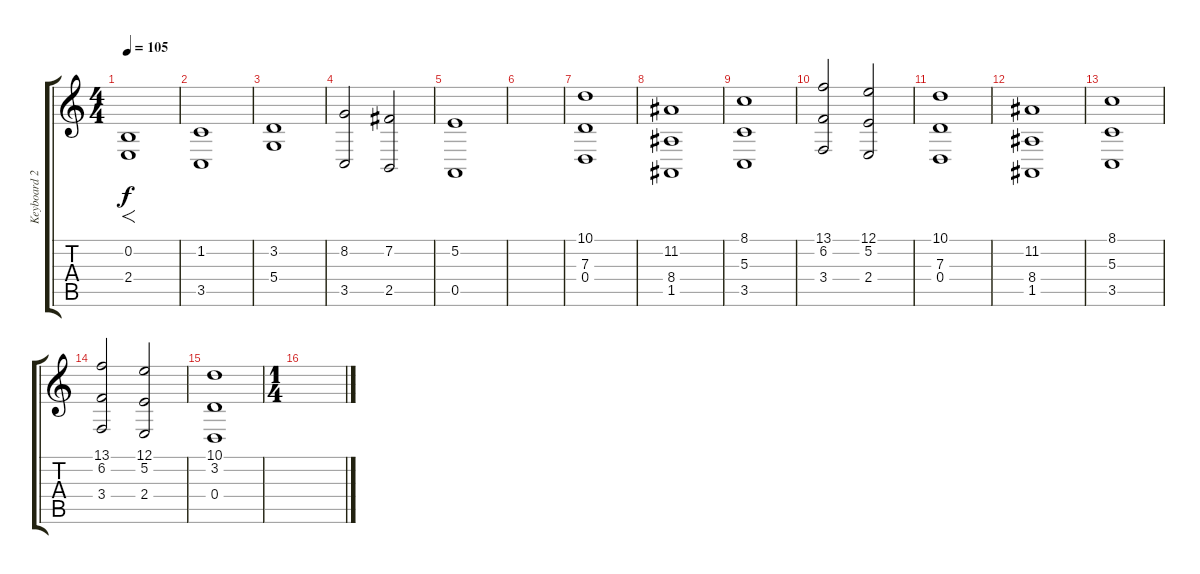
\track ("Keyboard 2" "Keyboard 2") {instrument stringensemble1}
\staff {score tabs}
\tuning (E4 B3 G3 D3 A2 E2) {hide}
\ts (4 4)
\tempo 105
\clef g2
\ks c
(0.2 2.4).1{f dy f} |
(1.2 3.5).1 |
(3.2 5.4).1 |
(8.2 3.5).2 (7.2 2.5).2 |
(5.2 0.5).1 |
|
(10.1 7.3 0.4).1 |
(11.2 8.4 1.5).1 |
(8.1 5.3 3.5).1 |
(13.1 6.2 3.4).2 (12.1 5.2 2.4).2 |
(10.1 7.3 0.4).1 |
(11.2 8.4 1.5).1 |
(8.1 5.3 3.5).1 |
(13.1 6.2 3.4).2 (12.1 5.2 2.4).2 |
(10.1 3.2 0.4).1 |
\ts (1 4)
